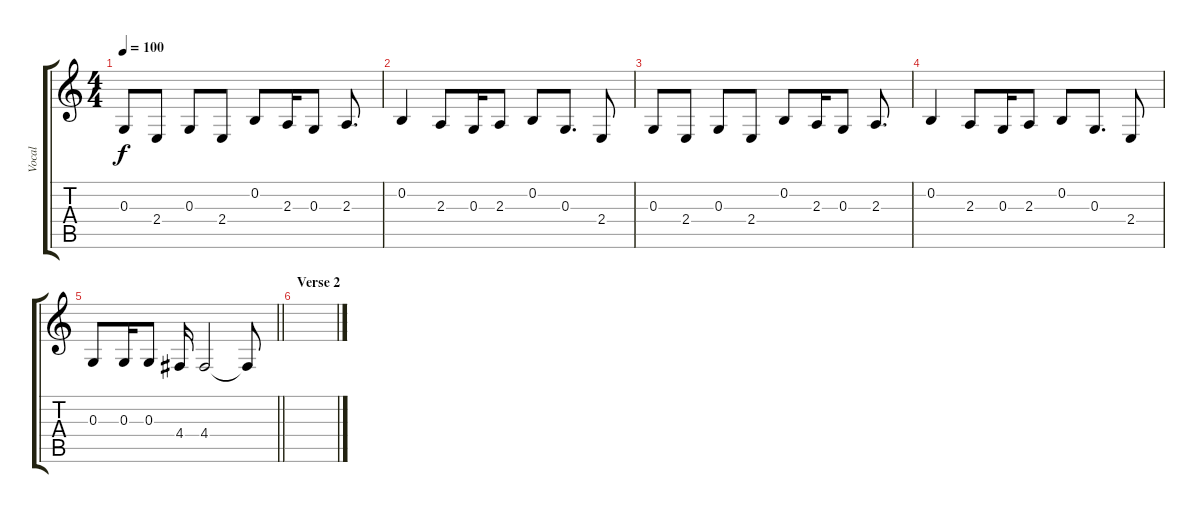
\track ("Vocal" "Vocal") {instrument clarinet}
\staff {score tabs}
\tuning (E4 B3 G3 D3 A2 E2) {hide}
\ts (4 4)
\tempo 100
\clef g2
\ks c
0.3.8{dy f} 2.4.8 0.3.8 2.4.8 0.2.8 2.3.16 0.3.8 2.3.8{d} |
0.2.4 2.3.8 0.3.16 2.3.8 0.2.8 0.3.8{d} 2.4.8 |
0.3.8 2.4.8 0.3.8 2.4.8 0.2.8 2.3.16 0.3.8 2.3.8{d} |
0.2.4 2.3.8 0.3.16 2.3.8 0.2.8 0.3.8{d} 2.4.8 |
\barLineRight lightlight
0.3.8 0.3.16 0.3.8 4.4.16 4.4.2 4.4{t}.8 |
\section ("" "Verse 2")
